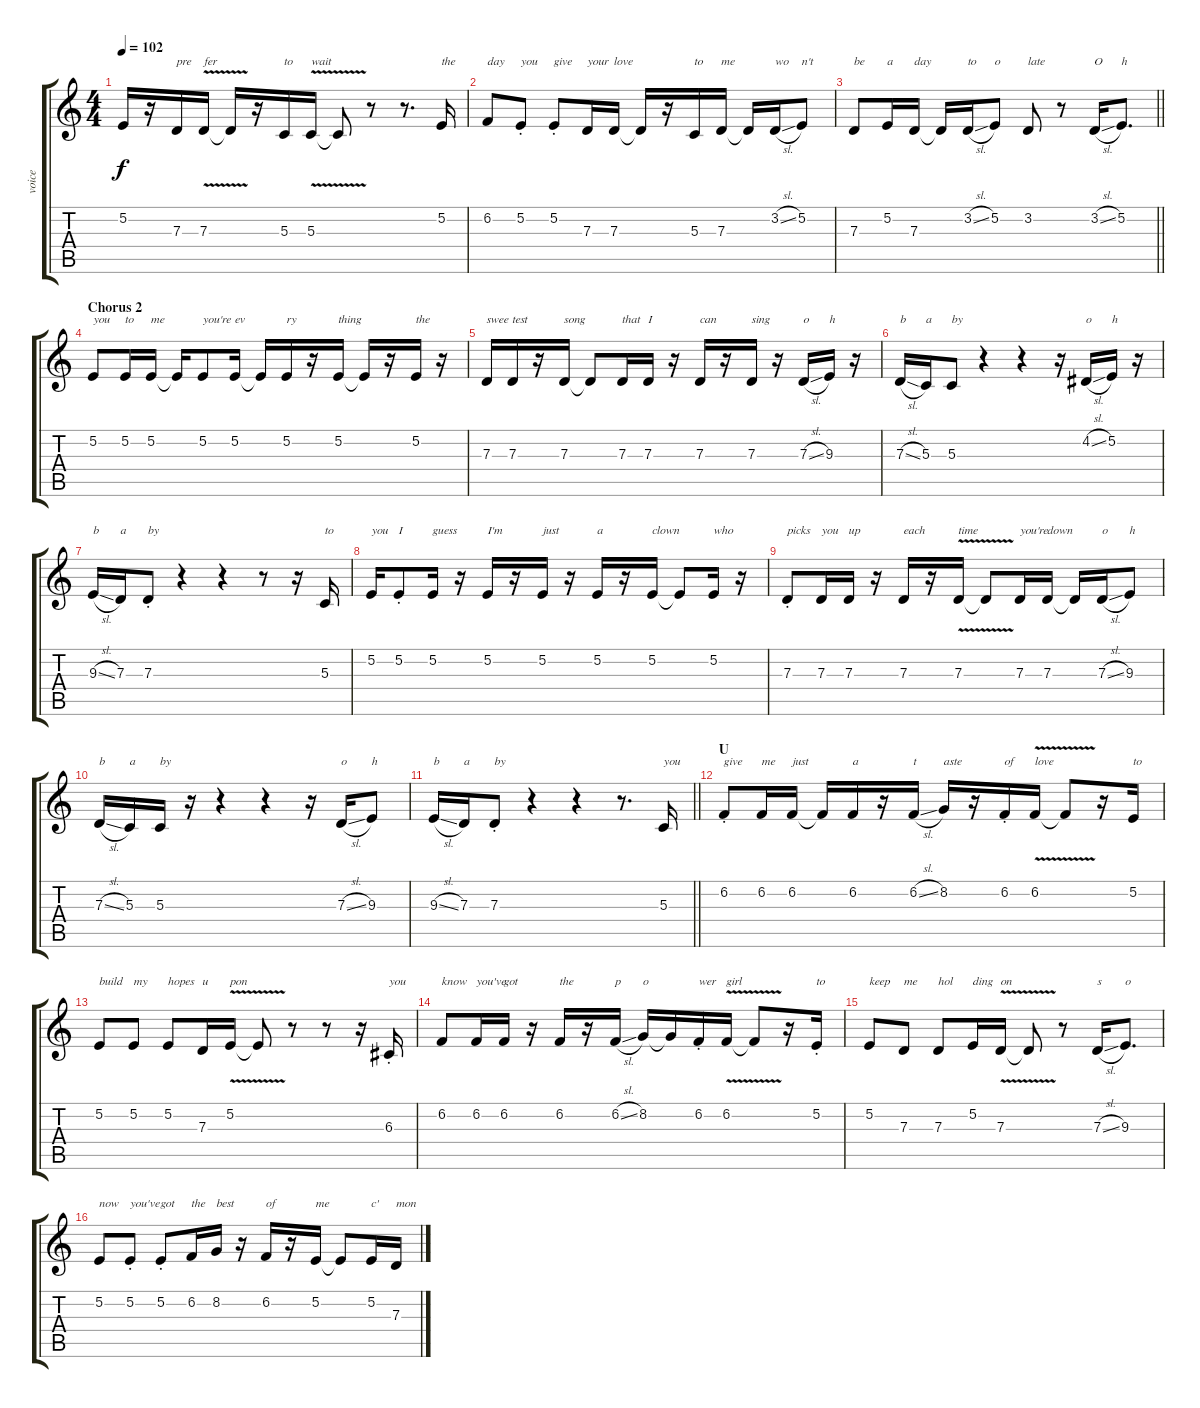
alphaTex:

\track ("voice" "voice") {instrument lead2sawtooth}
\staff {score tabs}
\tuning (E4 B3 G3 D3 A2 E2) {hide}
\ts (4 4)
\tempo 102
\clef g2
\ks c
5.2{t}.16{dy f} r.16 7.3.16{txt "pre"} 7.3{v}.16{txt "fer"} 7.3{t}.16 r.16 5.3.16{txt "to"} 5.3{v}.16{txt "wait"} 5.3{t}.8 r.8 r.8{d} 5.2.16{txt "the"} |
6.2.8{txt "day"} 5.2{st}.8{txt "you"} 5.2{st}.8{txt "give"} 7.3.16{txt "your"} 7.3.16{txt "love"} 7.3{t}.16 r.16 5.3.16{txt "to"} 7.3.16{txt "me"} 7.3{t}.16 3.2{sl}.16{txt "wo"} 5.2.8{txt "n't"} |
\barLineRight lightlight
7.3.8{txt "be"} 5.2.16{txt "a"} 7.3.16{txt "day"} 7.3{t}.16 3.2{sl}.16{txt "to"} 5.2.8{txt "o"} 3.2.8{txt "late"} r.8 3.2{sl}.16{txt "O"} 5.2.8{d txt "h"} |
\section ("" "Chorus 2")
5.2.8{txt "you"} 5.2.16{txt "to"} 5.2.16{txt "me"} 5.2{t}.16 5.2.8{txt "you're"} 5.2.16{txt "ev"} 5.2{t}.16 5.2.16{txt "ry"} r.16 5.2.16{txt "thing"} 5.2{t}.16 r.16 5.2.16{txt "the"} r.16 |
7.3.16{txt "swee"} 7.3.16{txt "test"} r.16 7.3.16{txt "song"} 7.3{t}.8 7.3.16{txt "that"} 7.3.16{txt "I"} r.16 7.3.16{txt "can"} r.16 7.3.16{txt "sing"} r.16 7.3{sl}.16{txt "o"} 9.3.16{txt "h"} r.16 |
7.3{sl}.16{txt "b"} 5.3.16{txt "a"} 5.3.8{txt "by"} r.4 r.4 r.16 4.2{sl}.16{txt "o"} 5.2.16{txt "h"} r.16 |
9.3{sl}.16{txt "b"} 7.3.16{txt "a"} 7.3{st}.8{txt "by"} r.4 r.4 r.8 r.16 5.3.16{txt "to"} |
5.2.16{txt "you"} 5.2{st}.8{txt "I"} 5.2.16{txt "guess"} r.16 5.2.16{txt "I'm"} r.16 5.2.16{txt "just"} r.16 5.2.16{txt "a"} r.16 5.2.16{txt "clown"} 5.2{t}.8 5.2.16{txt "who"} r.16 |
7.3{st}.8{txt "picks"} 7.3.16{txt "you"} 7.3.16{txt "up"} r.16 7.3.16{txt "each"} r.16 7.3{v}.16{txt "time"} 7.3{t}.8 7.3.16{txt "you're"} 7.3.16{txt "down"} 7.3{t}.16 7.3{sl}.16{txt "o"} 9.3.8{txt "h"} |
7.3{sl}.16{txt "b"} 5.3.16{txt "a"} 5.3.16{txt "by"} r.16 r.4 r.4 r.16 7.3{sl}.16{txt "o"} 9.3.8{txt "h"} |
\barLineRight lightlight
9.3{sl}.16{txt "b"} 7.3.16{txt "a"} 7.3{st}.8{txt "by"} r.4 r.4 r.8{d} 5.3.16{txt "you"} |
\section ("" "U")
6.2{st}.8{txt "give"} 6.2.16{txt "me"} 6.2.16{txt "just"} 6.2{t}.16 6.2.16{txt "a"} r.16 6.2{sl}.16{txt "t"} 8.2.16{txt "aste"} r.16 6.2{st}.16{txt "of"} 6.2{v}.16{txt "love"} 6.2{t}.8 r.16 5.2.16{txt "to"} |
5.2.8{txt "build"} 5.2.8{txt "my"} 5.2.8{txt "hopes"} 7.3.16{txt "u"} 5.2{v}.16{txt "pon"} 5.2{t}.8 r.8 r.8 r.16 6.3{st}.16{txt "you"} |
6.2.8{txt "know"} 6.2.16{txt "you've"} 6.2.16{txt "got"} r.16 6.2.16{txt "the"} r.16 6.2{sl}.16{txt "p"} 8.2.16{txt "o"} 8.2{t}.16 6.2{st}.16{txt "wer"} 6.2{v}.16{txt "girl"} 6.2{t}.8 r.16 5.2{st}.16{txt "to"} |
5.2.8{txt "keep"} 7.3.8{txt "me"} 7.3.8{txt "hol"} 5.2.16{txt "ding"} 7.3{v}.16{txt "on"} 7.3{t}.8 r.8 7.3{sl}.16{txt "s"} 9.3.8{d txt "o"} |
5.2.8{txt "now"} 5.2{st}.8{txt "you've"} 5.2{st}.8{txt "got"} 6.2.16{txt "the"} 8.2.16{txt "best"} r.16 6.2.16{txt "of"} r.16 5.2.16{txt "me"} 5.2{t}.8 5.2.16{txt "c'"} 7.3.16{txt "mon"}
